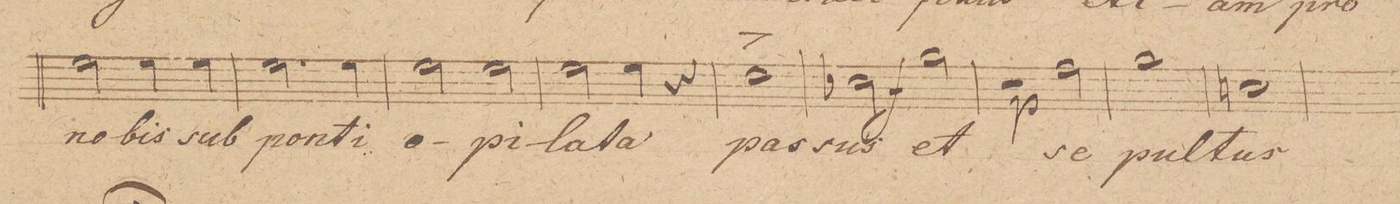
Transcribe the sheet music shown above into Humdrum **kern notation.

**kern	**text	**dynam
*I"Tenore 1mo	*	*
*clefC4	*	*
*k[]	*	*
*met(c|)	*	*
*M2/2	*	*
2d\	no-	.
4d\	-bis	.
4d\	sub	.
=61	=61	=61
2.d\	pon-	.
4d\	-ti-	.
=62	=62	=62
2d\	-o	.
2d\	pi-	.
=63	=63	=63
2d\	-la-	.
4d\	-ta	.
4r	.	.
=64	=64	=64
1c^	pas-	.
=65	=65	=65
2B-X\	-sus	f
.	.	f
2f\	et	.
=66	=66	=66
2r	.	p
2e\	se-	p
=67	=67	=67
1f	-pul-	.
=68	=68	=68
1Bn	-tus	.
=69	=69	=69
*-	*-	*-
